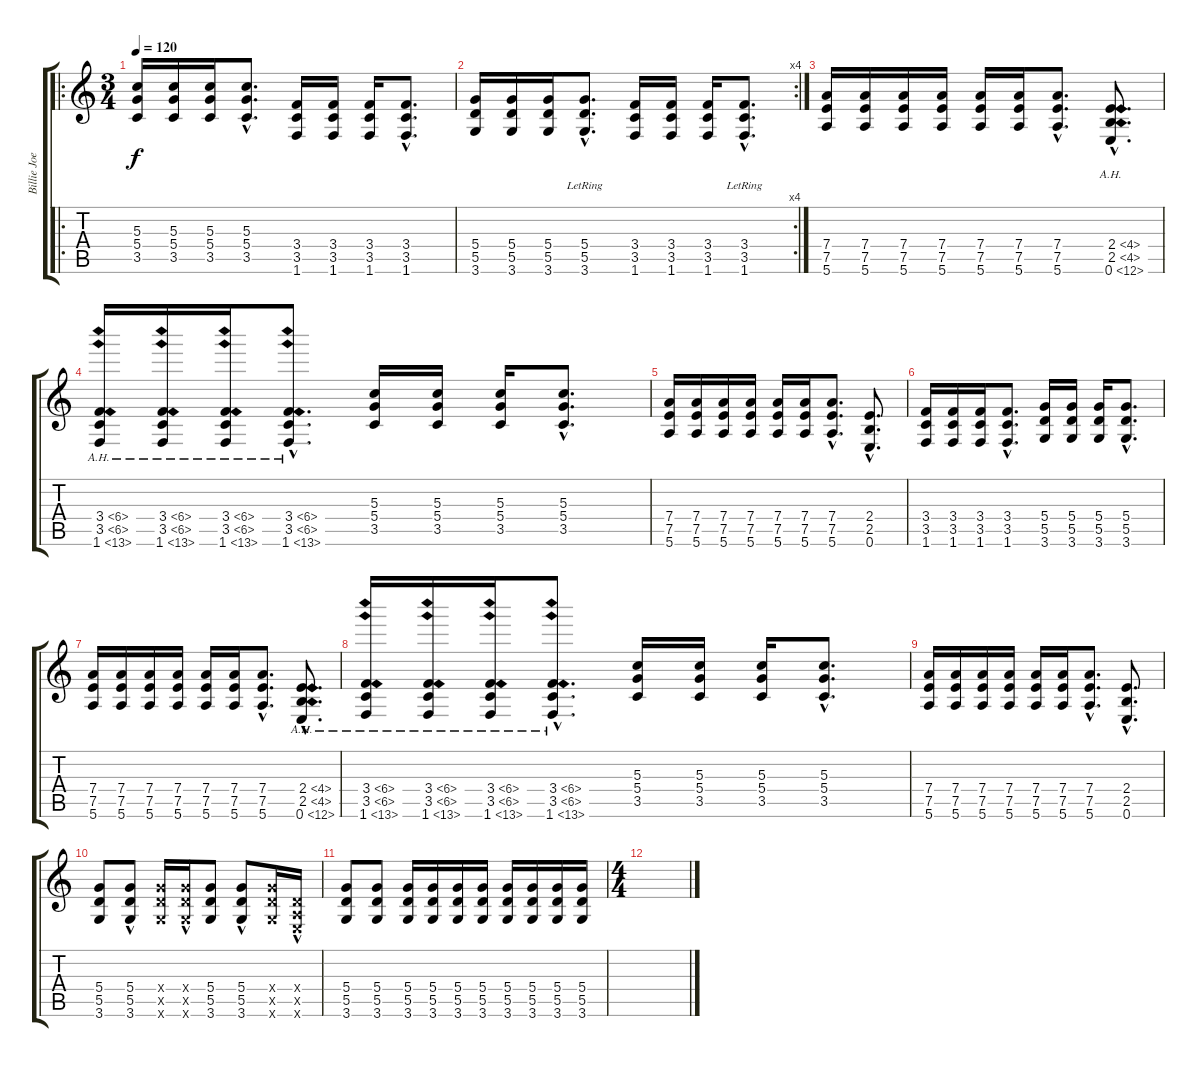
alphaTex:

\track ("Billie Joe (Overdriven Guitar)" "Billie Joe") {instrument overdrivenguitar}
\staff {score tabs}
\tuning (E4 B3 G3 D3 A2 E2) {hide}
\ro
\ts (3 4)
\tempo 120
\clef g2
\ks c
(5.3 5.4 3.5).16{dy f} (5.3 5.4 3.5).16 (5.3 5.4 3.5).16 (5.3{hac} 5.4{hac} 3.5{hac}).8{d} (3.4 3.5 1.6).16 (3.4 3.5 1.6).16 (3.4 3.5 1.6).16 (3.4{hac} 3.5{hac} 1.6{hac}).8{d} |
\rc 4
(5.4 5.5 3.6).16 (5.4 5.5 3.6).16 (5.4 5.5 3.6).16 (5.4{hac} 5.5{hac lr} 3.6{hac lr}).8{d} (3.4 3.5 1.6).16 (3.4 3.5 1.6).16 (3.4 3.5 1.6).16 (3.4{hac} 3.5{hac lr} 1.6{hac lr}).8{d} |
(7.4 7.5 5.6).16 (7.4 7.5 5.6).16 (7.4 7.5 5.6).16 (7.4 7.5 5.6).16 (7.4 7.5 5.6).16 (7.4 7.5 5.6).16 (7.4{hac} 7.5{hac} 5.6{hac}).8{d} (2.4{ah 2 hac} 2.5{ah 2 hac} 0.6{ah 12 hac}).8{d} |
(3.4{ah 3} 3.5{ah 3} 1.6{ah 12}).16 (3.4{ah 3} 3.5{ah 3} 1.6{ah 12}).16 (3.4{ah 3} 3.5{ah 3} 1.6{ah 12}).16 (3.4{ah 3 hac} 3.5{ah 3 hac} 1.6{ah 12 hac}).8{d} (5.3 5.4 3.5).16 (5.3 5.4 3.5).16 (5.3 5.4 3.5).16 (5.3{hac} 5.4{hac} 3.5{hac}).8{d} |
(7.4 7.5 5.6).16 (7.4 7.5 5.6).16 (7.4 7.5 5.6).16 (7.4 7.5 5.6).16 (7.4 7.5 5.6).16 (7.4 7.5 5.6).16 (7.4{hac} 7.5{hac} 5.6{hac}).8{d} (2.4{hac} 2.5{hac} 0.6{hac}).8{d} |
(3.4 3.5 1.6).16 (3.4 3.5 1.6).16 (3.4 3.5 1.6).16 (3.4{hac} 3.5{hac} 1.6{hac}).8{d} (5.4 5.5 3.6).16 (5.4 5.5 3.6).16 (5.4 5.5 3.6).16 (5.4{hac} 5.5{hac} 3.6{hac}).8{d} |
(7.4 7.5 5.6).16 (7.4 7.5 5.6).16 (7.4 7.5 5.6).16 (7.4 7.5 5.6).16 (7.4 7.5 5.6).16 (7.4 7.5 5.6).16 (7.4{hac} 7.5{hac} 5.6{hac}).8{d} (2.4{ah 2 hac} 2.5{ah 2 hac} 0.6{ah 12 hac}).8{d} |
(3.4{ah 3} 3.5{ah 3} 1.6{ah 12}).16 (3.4{ah 3} 3.5{ah 3} 1.6{ah 12}).16 (3.4{ah 3} 3.5{ah 3} 1.6{ah 12}).16 (3.4{ah 3 hac} 3.5{ah 3 hac} 1.6{ah 12 hac}).8{d} (5.3 5.4 3.5).16 (5.3 5.4 3.5).16 (5.3 5.4 3.5).16 (5.3{hac} 5.4{hac} 3.5{hac}).8{d} |
(7.4 7.5 5.6).16 (7.4 7.5 5.6).16 (7.4 7.5 5.6).16 (7.4 7.5 5.6).16 (7.4 7.5 5.6).16 (7.4 7.5 5.6).16 (7.4{hac} 7.5{hac} 5.6{hac}).8{d} (2.4{hac} 2.5{hac} 0.6{hac}).8{d} |
(5.4 5.5 3.6).8 (5.4 5.5 3.6{hac}).8 (5.4{x} 5.5{x} 3.6{x}).16 (5.4{x} 5.5{x} 3.6{hac x}).16 (5.4 5.5 3.6).8 (5.4 5.5 3.6{hac}).8 (5.4{x} 5.5{x} 3.6{x}).16 (0.4{x} 0.5{x} 0.6{hac x}).16 |
(5.4 5.5 3.6).8 (5.4 5.5 3.6).8 (5.4 5.5 3.6).16 (5.4 5.5 3.6).16 (5.4 5.5 3.6).16 (5.4 5.5 3.6).16 (5.4 5.5 3.6).16 (5.4 5.5 3.6).16 (5.4 5.5 3.6).16 (5.4 5.5 3.6).16 |
\ts (4 4)
